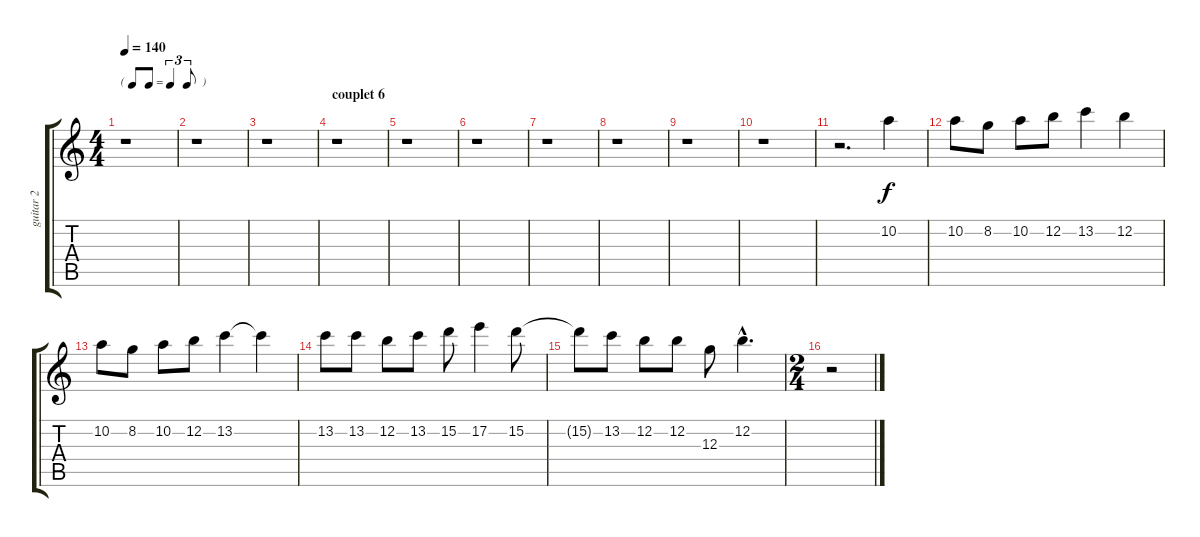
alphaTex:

\track ("guitar 2" "guitar 2") {instrument banjo}
\staff {score tabs}
\tuning (E4 B3 G3 D3 A2 E2) {hide}
\displaytranspose 12
\ts (4 4)
\tf triplet8th
\tempo 140
\clef g2
\ks c
r.1{dy f} |
r.1 |
r.1 |
\section ("" "couplet 6")
r.1 |
r.1 |
r.1 |
r.1 |
r.1 |
r.1 |
r.1 |
r.2{d} 10.2.4 |
10.2.8 8.2.8 10.2.8 12.2.8 13.2.4 12.2.4 |
10.2.8 8.2.8 10.2.8 12.2.8 13.2.4 13.2{t}.4 |
13.2.8 13.2.8 12.2.8 13.2.8 15.2.8 17.2.4 15.2.8 |
15.2{t}.8 13.2.8 12.2.8 12.2.8 12.3.8 12.2{hac}.4{d} |
\ts (2 4)
r.2
